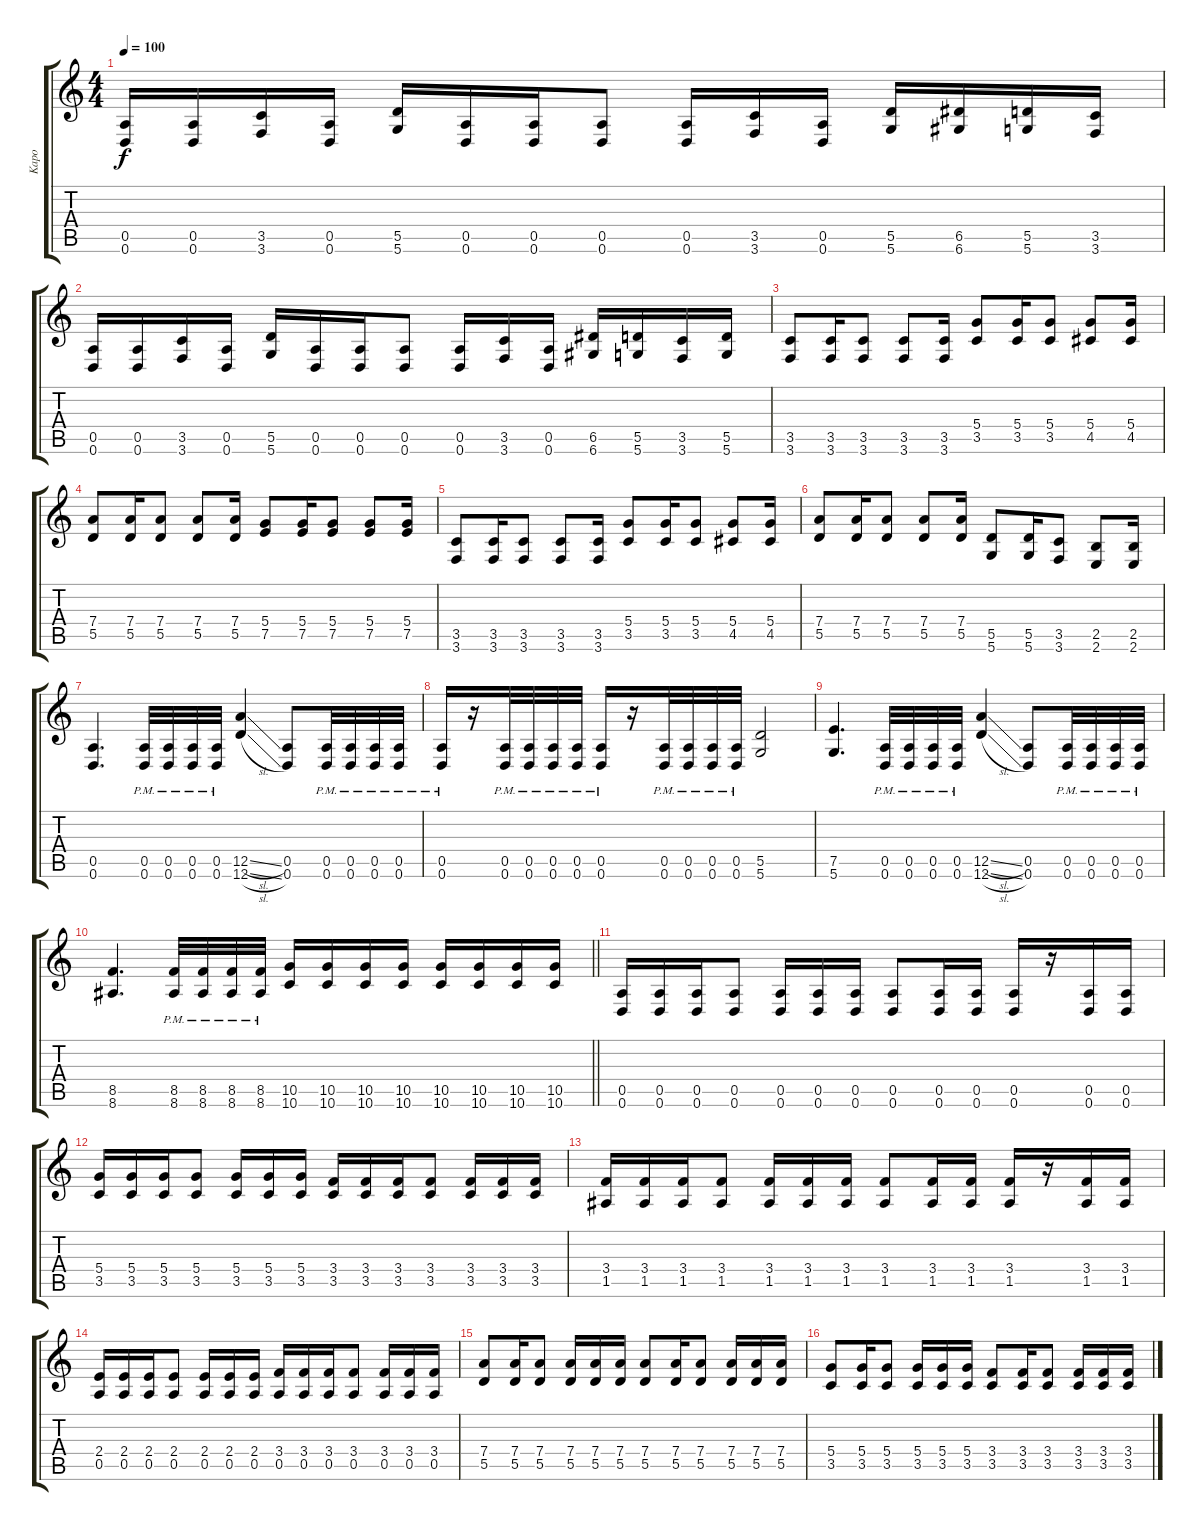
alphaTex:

\track ("Kapo" "Kapo") {instrument distortionguitar}
\staff {score tabs}
\tuning (E4 B3 G3 D3 A2 D2) {hide}
\ts (4 4)
\tempo 100
\clef g2
\ks c
(0.5 0.6).16{dy f} (0.5 0.6).16 (3.5 3.6).16 (0.5 0.6).16 (5.5 5.6).16 (0.5 0.6).16 (0.5 0.6).16 (0.5 0.6).8 (0.5 0.6).16 (3.5 3.6).16 (0.5 0.6).16 (5.5 5.6).16 (6.5 6.6).16 (5.5 5.6).16 (3.5 3.6).16 |
(0.5 0.6).16 (0.5 0.6).16 (3.5 3.6).16 (0.5 0.6).16 (5.5 5.6).16 (0.5 0.6).16 (0.5 0.6).16 (0.5 0.6).8 (0.5 0.6).16 (3.5 3.6).16 (0.5 0.6).16 (6.5 6.6).16 (5.5 5.6).16 (3.5 3.6).16 (5.5 5.6).16 |
(3.5 3.6).8 (3.5 3.6).16 (3.5 3.6).8 (3.5 3.6).8 (3.5 3.6).16 (5.4 3.5).8 (5.4 3.5).16 (5.4 3.5).8 (5.4 4.5).8 (5.4 4.5).16 |
(7.4 5.5).8 (7.4 5.5).16 (7.4 5.5).8 (7.4 5.5).8 (7.4 5.5).16 (5.4 7.5).8 (5.4 7.5).16 (5.4 7.5).8 (5.4 7.5).8 (5.4 7.5).16 |
(3.5 3.6).8 (3.5 3.6).16 (3.5 3.6).8 (3.5 3.6).8 (3.5 3.6).16 (5.4 3.5).8 (5.4 3.5).16 (5.4 3.5).8 (5.4 4.5).8 (5.4 4.5).16 |
(7.4 5.5).8 (7.4 5.5).16 (7.4 5.5).8 (7.4 5.5).8 (7.4 5.5).16 (5.5 5.6).8 (5.5 5.6).16 (3.5 3.6).8 (2.5 2.6).8 (2.5 2.6).16 |
(0.5 0.6).4{d} (0.5{pm} 0.6{pm}).32 (0.5{pm} 0.6{pm}).32 (0.5{pm} 0.6{pm}).32 (0.5{pm} 0.6{pm}).32 (12.5{sl} 12.6{sl}).4 (0.5 0.6).8 (0.5{pm} 0.6{pm}).32 (0.5{pm} 0.6{pm}).32 (0.5{pm} 0.6{pm}).32 (0.5{pm} 0.6{pm}).32 |
(0.5{pm} 0.6{pm}).16 r.16 (0.5{pm} 0.6{pm}).32 (0.5{pm} 0.6{pm}).32 (0.5{pm} 0.6{pm}).32 (0.5{pm} 0.6{pm}).32 (0.5{pm} 0.6{pm}).16 r.16 (0.5{pm} 0.6{pm}).32 (0.5{pm} 0.6{pm}).32 (0.5{pm} 0.6{pm}).32 (0.5{pm} 0.6{pm}).32 (5.5 5.6).2 |
(7.5 5.6).4{d} (0.5{pm} 0.6{pm}).32 (0.5{pm} 0.6{pm}).32 (0.5{pm} 0.6{pm}).32 (0.5{pm} 0.6{pm}).32 (12.5{sl} 12.6{sl}).4 (0.5 0.6).8 (0.5{pm} 0.6{pm}).32 (0.5{pm} 0.6{pm}).32 (0.5{pm} 0.6{pm}).32 (0.5{pm} 0.6{pm}).32 |
\barLineRight lightlight
(8.5 8.6).4{d} (8.5{pm} 8.6{pm}).32 (8.5{pm} 8.6{pm}).32 (8.5{pm} 8.6{pm}).32 (8.5{pm} 8.6{pm}).32 (10.5 10.6).16 (10.5 10.6).16 (10.5 10.6).16 (10.5 10.6).16 (10.5 10.6).16 (10.5 10.6).16 (10.5 10.6).16 (10.5 10.6).16 |
(0.5 0.6).16 (0.5 0.6).16 (0.5 0.6).16 (0.5 0.6).8 (0.5 0.6).16 (0.5 0.6).16 (0.5 0.6).16 (0.5 0.6).8 (0.5 0.6).16 (0.5 0.6).16 (0.5 0.6).16 r.16 (0.5 0.6).16 (0.5 0.6).16 |
(5.4 3.5).16 (5.4 3.5).16 (5.4 3.5).16 (5.4 3.5).8 (5.4 3.5).16 (5.4 3.5).16 (5.4 3.5).16 (3.4 3.5).16 (3.4 3.5).16 (3.4 3.5).16 (3.4 3.5).8 (3.4 3.5).16 (3.4 3.5).16 (3.4 3.5).16 |
(3.4 1.5).16 (3.4 1.5).16 (3.4 1.5).16 (3.4 1.5).8 (3.4 1.5).16 (3.4 1.5).16 (3.4 1.5).16 (3.4 1.5).8 (3.4 1.5).16 (3.4 1.5).16 (3.4 1.5).16 r.16 (3.4 1.5).16 (3.4 1.5).16 |
(2.4 0.5).16 (2.4 0.5).16 (2.4 0.5).16 (2.4 0.5).8 (2.4 0.5).16 (2.4 0.5).16 (2.4 0.5).16 (3.4 0.5).16 (3.4 0.5).16 (3.4 0.5).16 (3.4 0.5).8 (3.4 0.5).16 (3.4 0.5).16 (3.4 0.5).16 |
(7.4 5.5).8 (7.4 5.5).16 (7.4 5.5).8 (7.4 5.5).16 (7.4 5.5).16 (7.4 5.5).16 (7.4 5.5).8 (7.4 5.5).16 (7.4 5.5).8 (7.4 5.5).16 (7.4 5.5).16 (7.4 5.5).16 |
(5.4 3.5).8 (5.4 3.5).16 (5.4 3.5).8 (5.4 3.5).16 (5.4 3.5).16 (5.4 3.5).16 (3.4 3.5).8 (3.4 3.5).16 (3.4 3.5).8 (3.4 3.5).16 (3.4 3.5).16 (3.4 3.5).16
